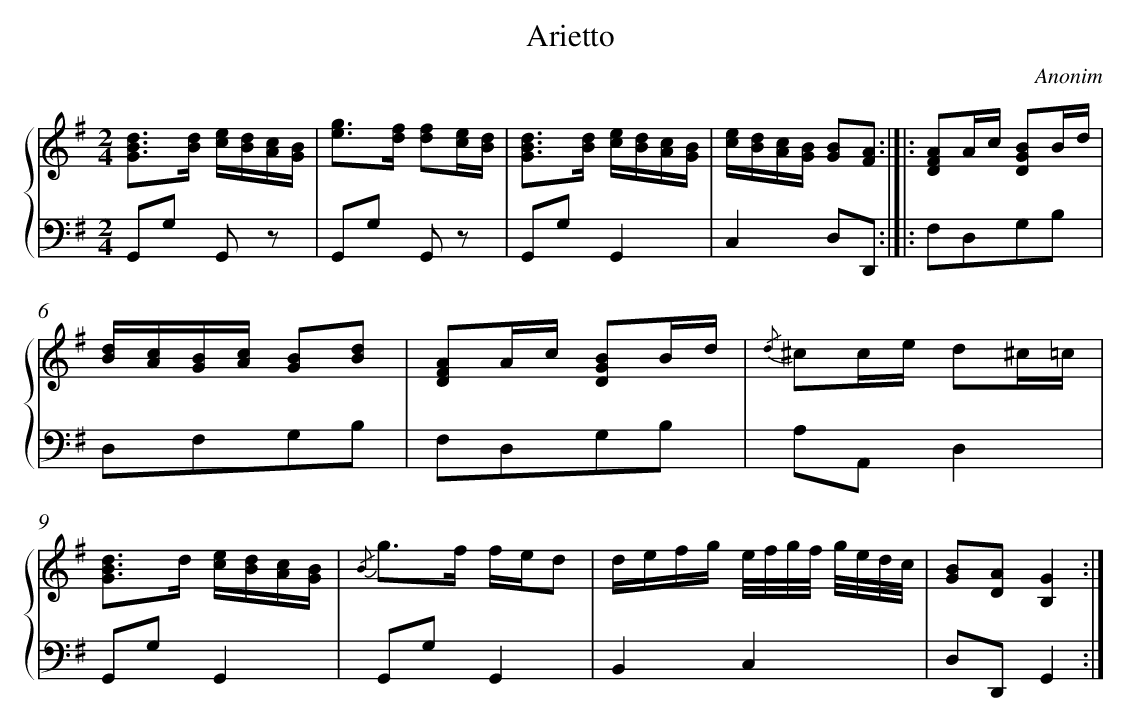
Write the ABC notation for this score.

X:1
T: Arietto
C: Anonim
L: 1/16
M: 2/4
%%staves {1 2}
V: 1 clef=treble
V: 2 clef=bass
K: G
[V:1] [d2B2G2]>[d2B2] [ec][dB][cA][BG] |
[V:2] G,,2G,2 G,,2 z2 |
[V:1] [g2e2]>[f2d2] [f2d2][ec][dB] |
[V:2] G,,2G,2 G,,2 z2 |
[V:1] [d2B2G2]>[d2B2] [ec][dB][cA][BG] |
[V:2] G,,2G,2G,,4 |
[V:1] [ec][dB][cA][BG] [B2G2][A2F2] :|]|:
[V:2] C,4D,2D,,2 :|]|:
[V:1] [A2F2D2]Ac [B2G2D2]Bd |
[V:2] F,2D,2G,2B,2 |
[V:1] [dB][cA][BG][cA] [B2G2][d2B2] |
[V:2] D,2F,2G,2B,2 |
[V:1] [A2F2D2]Ac [B2G2D2]Bd |
[V:2] F,2D,2G,2B,2 |
[V:1] {/d} ^c2ce d2^c=c |
[V:2] A,2A,,2D,4 |
[V:1] [d2B2G2]>d2 [ec][dB][cA][BG] |
[V:2] G,,2G,2G,,4 |
[V:1] {/B} g2>f2 fed2 |
[V:2] G,,2G,2G,,4 |
[V:1] defg e/f/g/f/ g/e/d/c/ |
[V:2] B,,4C,4 |
[V:1] [B2G2][A2D2][G4B,4] :|]
[V:2] D,2D,,2G,,4 :|]
